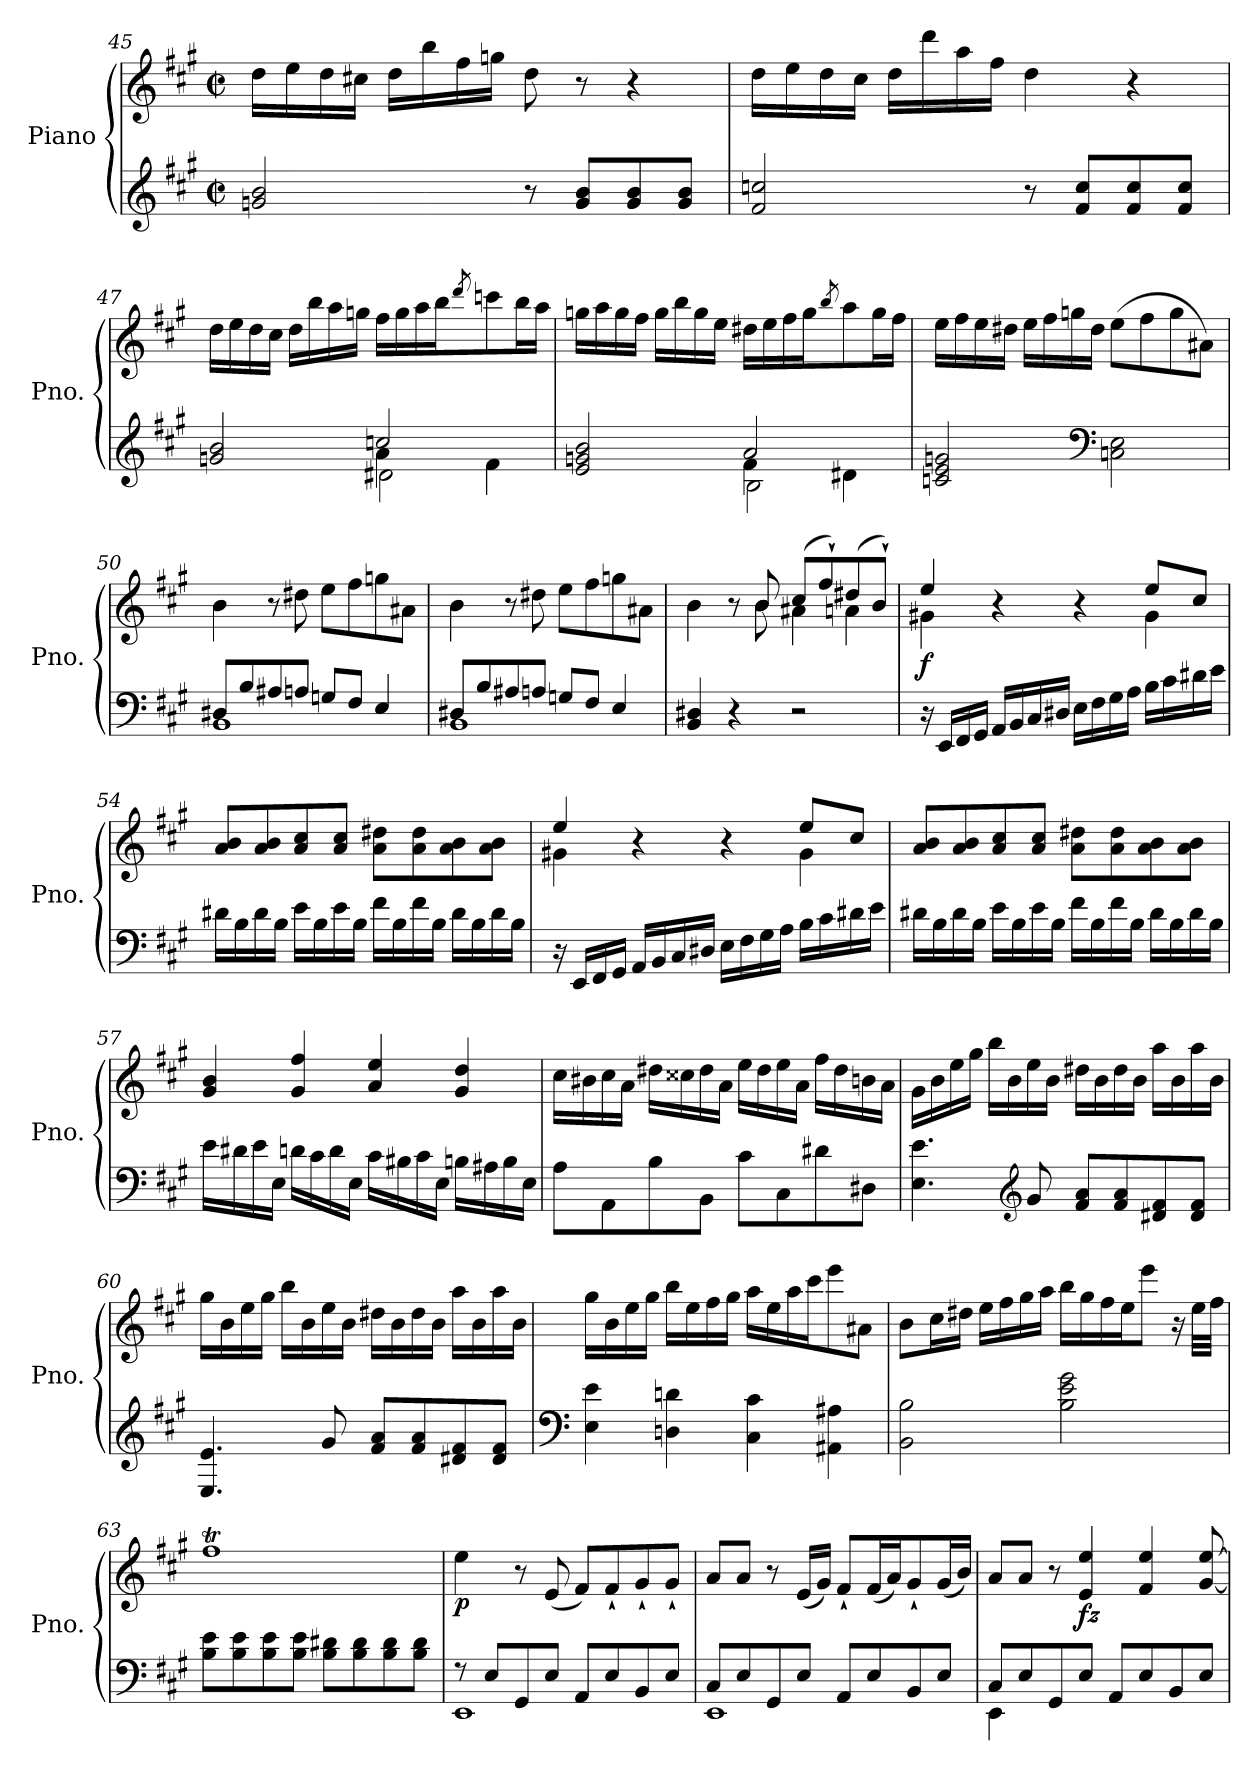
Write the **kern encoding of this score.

**kern	**kern	**dynam
*part1	*part1	*part1
*staff2	*staff1	*staff1/2
*I"Piano	*	*
*I'Pno.	*	*
*clefG2	*clefG2	*
*k[f#c#g#]	*k[f#c#g#]	*
*A:	*A:	*
*M2/2	*M2/2	*
*met(c|)	*met(c|)	*
=45	=45	=45
2gn/ 2b/	16dd\LL	.
.	16ee\	.
.	16dd\	.
.	16cc#X\JJ	.
.	16dd\LL	.
.	16bb\	.
.	16ff#\	.
.	16ggn\JJ	.
8r	8dd\	.
8g/ 8b/L	8r	.
8g/ 8b/	4r	.
8g/ 8b/J	.	.
=46	=46	=46
2f#/ 2ccn/	16dd\LL	.
.	16ee\	.
.	16dd\	.
.	16cc#\JJ	.
.	16dd\LL	.
.	16ddd\	.
.	16aa\	.
.	16ff#\JJ	.
8r	4dd\	.
8f#/ 8cc/L	.	.
8f#/ 8cc/	4r	.
8f#/ 8cc/J	.	.
!!LO:LB:g=z
=47	=47	=47
*^	*	*
*	*^	*	*
2gn/ 2b/	2ryy	2ryy	16dd\LL	.
.	.	.	16ee\	.
.	.	.	16dd\	.
.	.	.	16cc#\JJ	.
.	.	.	16dd\LL	.
.	.	.	16bb\	.
.	.	.	16aa\	.
.	.	.	16ggn\JJ	.
2ccn/	4a\	2d#X\	16ff#\LL	.
.	.	.	16gg\	.
.	.	.	16aa\	.
.	.	.	16bb\J	.
.	.	.	8qddd/	.
.	4f#\	.	8cccn\	.
.	.	.	16bb\L	.
.	.	.	16aa\JJ	.
=48	=48	=48	=48	=48
2e/ 2gn/ 2b/	2ryy	2ryy	16ggn\LL	.
.	.	.	16aa\	.
.	.	.	16gg\	.
.	.	.	16ff#\JJ	.
.	.	.	16gg\LL	.
.	.	.	16bb\	.
.	.	.	16gg\	.
.	.	.	16ee\JJ	.
2a/	4f#\	2B\	16dd#X\LL	.
.	.	.	16ee\	.
.	.	.	16ff#\	.
.	.	.	16gg\J	.
.	.	.	8qbb/	.
.	4d#X\	.	8aa\	.
.	.	.	16gg\L	.
.	.	.	16ff#\JJ	.
*v	*v	*v	*	*
!!LO:PB:g=z
=49	=49	=49
2cn/ 2e/ 2gn/	16ee\LL	.
.	16ff#\	.
.	16ee\	.
.	16dd#X\JJ	.
.	16ee\LL	.
.	16ff#\	.
*clefF4	*	*
.	16ggn\	.
.	16dd#\JJ	.
2Cn\ 2E\	(8ee\L	.
.	8ff#\	.
.	8gg\	.
.	8a#X\J)	.
!!LO:LB:g=z
=50	=50	=50
*^	*	*
8D#X/L	1BB	4b\	.
8B/	.	.	.
8A#X/	.	8r	.
8An/J	.	8dd#X\	.
8Gn/L	.	8ee\L	.
8F#/J	.	8ff#\	.
4E/	.	8ggn\	.
.	.	8a#X\J	.
=51	=51	=51	=51
8D#X/L	1BB	4b\	.
8B/	.	.	.
8A#X/	.	8r	.
8An/J	.	8dd#X\	.
8Gn/L	.	8ee\L	.
8F#/J	.	8ff#\	.
4E/	.	8ggn\	.
.	.	8a#X\J	.
*v	*v	*	*
=52	=52	=52
*	*^	*
4BB/ 4D#X/	4b\	4ryy	.
4r	8r	8ryy	.
.	8b/	8b\	.
2r	(8cc#/L	4a#X\	.
.	8ff#`/)	.	.
.	(8dd#X/	4an\	.
.	8b`/J)	.	.
!!LO:LB:g=z	!!
=53	=53	=53	=53
!	!	!	!LO:DY:b
16r	4ee/	4g#X\	f
16EE/LL	.	.	.
16FF#/	.	.	.
16GG#/JJ	.	.	.
16AA/LL	4r	4ryy	.
16BB/	.	.	.
16C#/	.	.	.
16D#X/JJ	.	.	.
16E\LL	4r	4ryy	.
16F#\	.	.	.
16G#\	.	.	.
16A\JJ	.	.	.
16B\LL	8ee/L	4g#\	.
16c#\	.	.	.
16d#X\	8cc#/J	.	.
16e\JJ	.	.	.
*	*v	*v	*
=54	=54	=54
16d#X\LL	8a/ 8b/L	.
16B\	.	.
16d#\	8a/ 8b/	.
16B\JJ	.	.
16e\LL	8a/ 8cc#/	.
16B\	.	.
16e\	8a/ 8cc#/J	.
16B\JJ	.	.
16f#\LL	8a\ 8dd#X\L	.
16B\	.	.
16f#\	8a\ 8dd#\	.
16B\JJ	.	.
16d#\LL	8a\ 8b\	.
16B\	.	.
16d#\	8a\ 8b\J	.
16B\JJ	.	.
!!LO:LB:g=z
=55	=55	=55
*	*^	*
16r	4ee/	4g#X\	.
16EE/LL	.	.	.
16FF#/	.	.	.
16GG#/JJ	.	.	.
16AA/LL	4r	4ryy	.
16BB/	.	.	.
16C#/	.	.	.
16D#X/JJ	.	.	.
16E\LL	4r	4ryy	.
16F#\	.	.	.
16G#\	.	.	.
16A\JJ	.	.	.
16B\LL	8ee/L	4g#\	.
16c#\	.	.	.
16d#X\	8cc#/J	.	.
16e\JJ	.	.	.
*	*v	*v	*
=56	=56	=56
16d#X\LL	8a/ 8b/L	.
16B\	.	.
16d#\	8a/ 8b/	.
16B\JJ	.	.
16e\LL	8a/ 8cc#/	.
16B\	.	.
16e\	8a/ 8cc#/J	.
16B\JJ	.	.
16f#\LL	8a\ 8dd#X\L	.
16B\	.	.
16f#\	8a\ 8dd#\	.
16B\JJ	.	.
16d#\LL	8a\ 8b\	.
16B\	.	.
16d#\	8a\ 8b\J	.
16B\JJ	.	.
!!LO:LB:g=z
=57	=57	=57
16e\LL	4g#/ 4b/	.
16d#X\	.	.
16e\	.	.
16E\JJ	.	.
16dn\LL	4g#/ 4ff#/	.
16c#\	.	.
16d\	.	.
16E\JJ	.	.
16c#\LL	4a/ 4ee/	.
16B#X\	.	.
16c#\	.	.
16E\JJ	.	.
16Bn\LL	4g#/ 4dd/	.
16A#X\	.	.
16B\	.	.
16E\JJ	.	.
=58	=58	=58
8A\L	16cc#\LL	.
.	16b#X\	.
8AA\	16cc#\	.
.	16a\JJ	.
8B\	16dd#X\LL	.
.	16cc##X\	.
8BB\J	16dd#\	.
.	16a\JJ	.
8c#\L	16ee\LL	.
.	16dd#\	.
8C#\	16ee\	.
.	16a\JJ	.
8d#X\	16ff#\LL	.
.	16dd#\	.
8D#X\J	16bn\	.
.	16a\JJ	.
!!LO:LB:g=z
=59	=59	=59
4.E\ 4.e\	16g#\LL	.
.	16b\	.
.	16ee\	.
*clefG2	*	*
.	16gg#\JJ	.
.	16bb\LL	.
.	16b\	.
8g#/	16ee\	.
.	16b\JJ	.
8f#/ 8a/L	16dd#X\LL	.
.	16b\	.
8f#/ 8a/	16dd#\	.
.	16b\JJ	.
8d#X/ 8f#/	16aa\LL	.
.	16b\	.
8d#/ 8f#/J	16aa\	.
.	16b\JJ	.
!!LO:PB:g=z
=60	=60	=60
4.E/ 4.e/	16gg#\LL	.
.	16b\	.
.	16ee\	.
.	16gg#\JJ	.
.	16bb\LL	.
.	16b\	.
8g#/	16ee\	.
.	16b\JJ	.
8f#/ 8a/L	16dd#X\LL	.
.	16b\	.
8f#/ 8a/	16dd#\	.
.	16b\JJ	.
8d#X/ 8f#/	16aa\LL	.
.	16b\	.
8d#/ 8f#/J	16aa\	.
.	16b\JJ	.
=61	=61	=61
*clefF4	*	*
4E\ 4e\	16gg#\LL	.
.	16b\	.
.	16ee\	.
.	16gg#\JJ	.
4Dn\ 4dn\	16bb\LL	.
.	16ee\	.
.	16ff#\	.
.	16gg#\JJ	.
4C#\ 4c#\	16aa\LL	.
.	16ee\	.
.	16aa\	.
.	16ccc#\J	.
4AA#X\ 4A#X\	8eee\	.
.	8a#X\J	.
!!LO:LB:g=z
=62	=62	=62
2BB\ 2B\	8b\L	.
.	16cc#\L	.
.	16dd#X\JJ	.
.	16ee\LL	.
.	16ff#\	.
.	16gg#\	.
.	16aa\JJ	.
2B\ 2e\ 2g#\	16bb\LL	.
.	16gg#\	.
.	16ff#\	.
.	16ee\J	.
.	8eee\J	.
.	16r	.
.	32ee\LLL	.
.	32ff#\JJJ	.
!!LO:LB:g=z
=63	=63	=63
8B\ 8e\L	1ff#T	.
8B\ 8e\	.	.
8B\ 8e\	.	.
8B\ 8e\J	.	.
8B\ 8d#X\L	.	.
8B\ 8d#\	.	.
8B\ 8d#\	.	.
8B\ 8d#\J	.	.
=64	=64	=64
*^	*	*
!	!	!	!LO:DY:b
8r	1EE	4ee\	p
8E/L	.	.	.
8GG#/	.	8r	.
8E/J	.	(8e/	.
8AA/L	.	8f#/L)	.
8E/	.	8f#`/	.
8BB/	.	8g#`/	.
8E/J	.	8g#`/J	.
=65	=65	=65	=65
8C#/L	1EE	8a/L	.
8E/	.	8a/J	.
8GG#/	.	8r	.
8E/J	.	(16e/LL	.
.	.	16g#/JJ)	.
8AA/L	.	8f#`/L	.
8E/	.	(16f#/L	.
.	.	16a/J)	.
8BB/	.	8g#`/	.
8E/J	.	(16g#/L	.
.	.	16b/JJ)	.
=66	=66	=66	=66
8C#/L	4EE\	8a/L	.
8E/	.	8a/J	.
8GG#/	4ryy	8r	.
!	!	!	!LO:DY:b
8E/J	.	4e/ 4ee/	fz
8AA/L	2ryy	.	.
8E/	.	4f#/ 4ee/	.
8BB/	.	.	.
8E/J	.	[8g#/ [8ee/	.
*v	*v	*	*
=	=	=
*-	*-	*-
